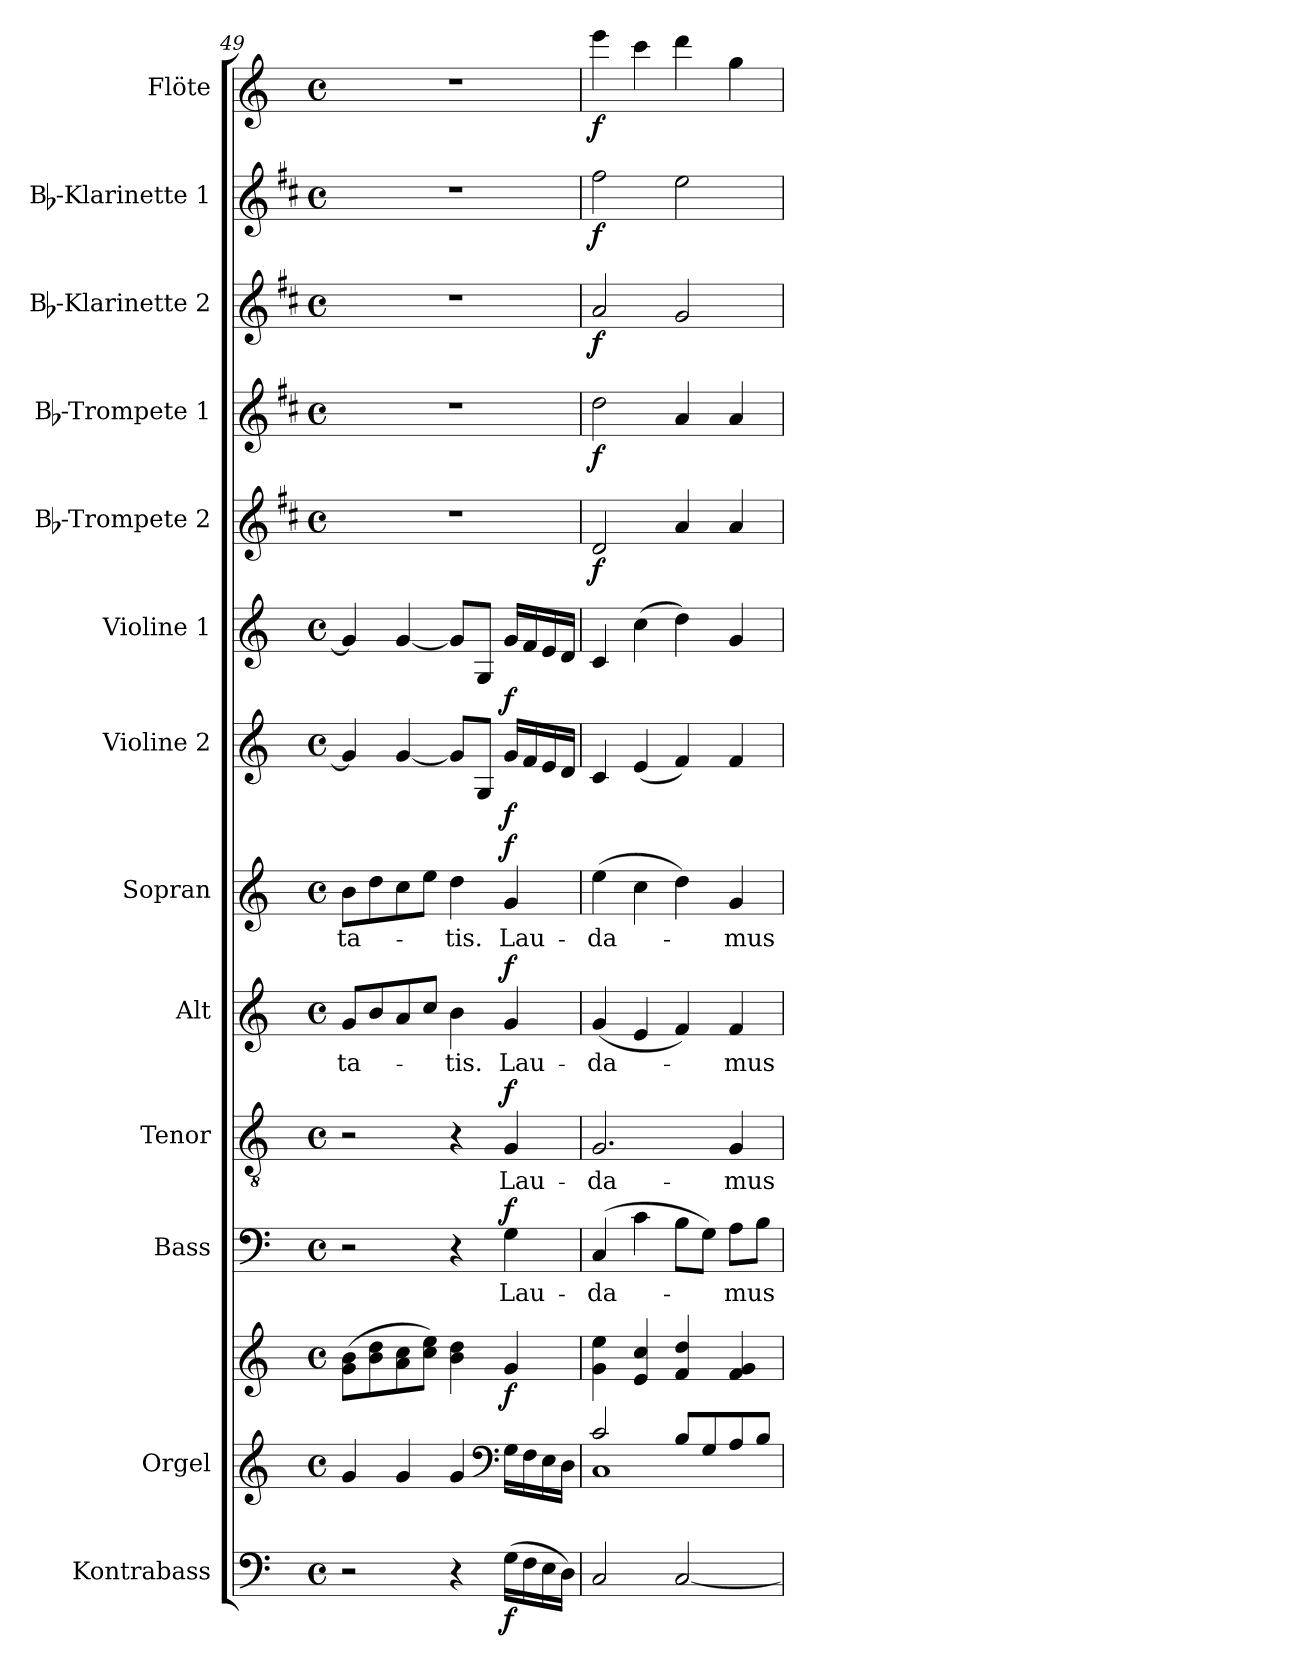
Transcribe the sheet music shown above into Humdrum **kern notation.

**kern	**dynam	**kern	**kern	**dynam	**kern	**text	**dynam	**kern	**text	**dynam	**kern	**text	**dynam	**kern	**text	**dynam	**kern	**dynam	**kern	**dynam	**kern	**dynam	**kern	**dynam	**kern	**dynam	**kern	**dynam	**kern	**dynam
*part13	*part13	*part12	*part12	*part12	*part11	*part11	*part11	*part10	*part10	*part10	*part9	*part9	*part9	*part8	*part8	*part8	*part7	*part7	*part6	*part6	*part5	*part5	*part4	*part4	*part3	*part3	*part2	*part2	*part1	*part1
*staff14	*staff14	*staff13	*staff12	*staff12/13	*staff11	*staff11	*staff11	*staff10	*staff10	*staff10	*staff9	*staff9	*staff9	*staff8	*staff8	*staff8	*staff7	*staff7	*staff6	*staff6	*staff5	*staff5	*staff4	*staff4	*staff3	*staff3	*staff2	*staff2	*staff1	*staff1
*I"Kontrabass	*	*I"Orgel	*	*	*I"Bass	*	*	*I"Tenor	*	*	*I"Alt	*	*	*I"Sopran	*	*	*I"Violine 2	*	*I"Violine 1	*	*I"Bb-Trompete 2	*	*I"Bb-Trompete 1	*	*I"Bb-Klarinette 2	*	*I"Bb-Klarinette 1	*	*I"Flöte	*
*I'Kb.	*	*I'Org.	*	*	*I'B.	*	*	*I'T.	*	*	*I'A.	*	*	*I'S.	*	*	*I'Vl. 2	*	*I'Vl. 1	*	*I'Bb Trp. 2	*	*I'Bb Trp. 1	*	*I'Bb Kl. 2	*	*I'Bb Kl. 1	*	*I'Fl.	*
*clefF4	*	*clefG2	*clefG2	*	*clefF4	*	*	*clefGv2	*	*	*clefG2	*	*	*clefG2	*	*	*clefG2	*	*clefG2	*	*clefG2	*	*clefG2	*	*clefG2	*	*clefG2	*	*clefG2	*
*ITrd7c12	*	*	*	*	*	*	*	*	*	*	*	*	*	*	*	*	*	*	*	*	*ITrd1c2	*	*ITrd1c2	*	*ITrd1c2	*	*ITrd1c2	*	*	*
*k[]	*	*k[]	*k[]	*	*k[]	*	*	*k[]	*	*	*k[]	*	*	*k[]	*	*	*k[]	*	*k[]	*	*k[]	*	*k[]	*	*k[]	*	*k[]	*	*k[]	*
*C:	*	*C:	*C:	*	*C:	*	*	*C:	*	*	*C:	*	*	*C:	*	*	*C:	*	*C:	*	*C:	*	*C:	*	*C:	*	*C:	*	*C:	*
*M4/4	*	*M4/4	*M4/4	*	*M4/4	*	*	*M4/4	*	*	*M4/4	*	*	*M4/4	*	*	*M4/4	*	*M4/4	*	*M4/4	*	*M4/4	*	*M4/4	*	*M4/4	*	*M4/4	*
*met(c)	*	*met(c)	*met(c)	*	*met(c)	*	*	*met(c)	*	*	*met(c)	*	*	*met(c)	*	*	*met(c)	*	*met(c)	*	*met(c)	*	*met(c)	*	*met(c)	*	*met(c)	*	*met(c)	*
=49	=49	=49	=49	=49	=49	=49	=49	=49	=49	=49	=49	=49	=49	=49	=49	=49	=49	=49	=49	=49	=49	=49	=49	=49	=49	=49	=49	=49	=49	=49
!	!	!	!	!	!	!	!	!	!	!	!	!LO:LY:b	!	!	!LO:LY:b	!	!	!	!	!	!	!	!	!	!	!	!	!	!	!
2r	.	4g/	(>8g\ 8b\L	.	2r	.	.	2r	.	.	8g/L	-ta-	.	8b\L	-ta-	.	4g/]	.	4g/]	.	1r	.	1r	.	1r	.	1r	.	1r	.
.	.	.	8b\ 8dd\	.	.	.	.	.	.	.	8b/	.	.	8dd\	.	.	.	.	.	.	.	.	.	.	.	.	.	.	.	.
.	.	4g/	8a\ 8cc\	.	.	.	.	.	.	.	8a/	.	.	8cc\	.	.	[4g/	.	[4g/	.	.	.	.	.	.	.	.	.	.	.
.	.	.	8cc\ 8ee\J)	.	.	.	.	.	.	.	8cc/J	.	.	8ee\J	.	.	.	.	.	.	.	.	.	.	.	.	.	.	.	.
!	!	!	!	!	!	!	!	!	!	!	!	!LO:LY:b	!	!	!LO:LY:b	!	!	!	!	!	!	!	!	!	!	!	!	!	!	!
4r	.	4g/	4b\ 4dd\	.	4r	.	.	4r	.	.	4b\	-tis.	.	4dd\	-tis.	.	8g/L]	.	8g/L]	.	.	.	.	.	.	.	.	.	.	.
.	.	.	.	.	.	.	.	.	.	.	.	.	.	.	.	.	8G/J	.	8G/J	.	.	.	.	.	.	.	.	.	.	.
*	*	*clefF4	*	*	*	*	*	*	*	*	*	*	*	*	*	*	*	*	*	*	*	*	*	*	*	*	*	*	*	*
!	!LO:DY:b	!	!	!LO:DY:b	!	!LO:LY:b	!LO:DY:a	!	!LO:LY:b	!LO:DY:a	!	!LO:LY:b	!LO:DY:a	!	!LO:LY:b	!LO:DY:a	!	!LO:DY:b	!	!LO:DY:b	!	!	!	!	!	!	!	!	!	!
(>16GG\LL	f	16G\LL	4g/	f	4G\	Lau-	f	4G/	Lau-	f	4g/	Lau-	f	4g/	Lau-	f	16g/LL	f	16g/LL	f	.	.	.	.	.	.	.	.	.	.
16FF\	.	16F\	.	.	.	.	.	.	.	.	.	.	.	.	.	.	16f/	.	16f/	.	.	.	.	.	.	.	.	.	.	.
16EE\	.	16E\	.	.	.	.	.	.	.	.	.	.	.	.	.	.	16e/	.	16e/	.	.	.	.	.	.	.	.	.	.	.
16DD\JJ)	.	16D\JJ	.	.	.	.	.	.	.	.	.	.	.	.	.	.	16d/JJ	.	16d/JJ	.	.	.	.	.	.	.	.	.	.	.
=50	=50	=50	=50	=50	=50	=50	=50	=50	=50	=50	=50	=50	=50	=50	=50	=50	=50	=50	=50	=50	=50	=50	=50	=50	=50	=50	=50	=50	=50	=50
*	*	*^	*	*	*	*	*	*	*	*	*	*	*	*	*	*	*	*	*	*	*	*	*	*	*	*	*	*	*	*
!	!	!	!	!	!	!	!LO:LY:b	!	!	!LO:LY:b	!	!	!LO:LY:b	!	!	!LO:LY:b	!	!	!	!	!	!	!LO:DY:b	!	!LO:DY:b	!	!LO:DY:b	!	!LO:DY:b	!	!LO:DY:b
2CC/	.	2c/	1C	4g\ 4ee\	.	(>4C/	-da-	.	2.G/	-da-	.	(<4g/	-da-	.	(>4ee\	-da-	.	4c/	.	4c/	.	2c/	f	2cc\	f	2g/	f	2ee\	f	4eee\	f
.	.	.	.	4e/ 4cc/	.	4c\	.	.	.	.	.	4e/	.	.	4cc\	.	.	(<4e/	.	(>4cc\	.	.	.	.	.	.	.	.	.	4ccc\	.
[2CC/	.	8B/L	.	4f/ 4dd/	.	8B\L	.	.	.	.	.	4f/)	.	.	4dd\)	.	.	4f/)	.	4dd\)	.	4g/	.	4g/	.	2f/	.	2dd\	.	4ddd\	.
.	.	8G/	.	.	.	8G\J)	.	.	.	.	.	.	.	.	.	.	.	.	.	.	.	.	.	.	.	.	.	.	.	.	.
!	!	!	!	!	!	!	!LO:LY:b	!	!	!LO:LY:b	!	!	!LO:LY:b	!	!	!LO:LY:b	!	!	!	!	!	!	!	!	!	!	!	!	!	!	!
.	.	8A/	.	4f/ 4g/	.	8A\L	-mus	.	4G/	-mus	.	4f/	-mus	.	4g/	-mus	.	4f/	.	4g/	.	4g/	.	4g/	.	.	.	.	.	4gg\	.
.	.	8B/J	.	.	.	8B\J	.	.	.	.	.	.	.	.	.	.	.	.	.	.	.	.	.	.	.	.	.	.	.	.	.
*	*	*v	*v	*	*	*	*	*	*	*	*	*	*	*	*	*	*	*	*	*	*	*	*	*	*	*	*	*	*	*	*
=	=	=	=	=	=	=	=	=	=	=	=	=	=	=	=	=	=	=	=	=	=	=	=	=	=	=	=	=	=	=
*-	*-	*-	*-	*-	*-	*-	*-	*-	*-	*-	*-	*-	*-	*-	*-	*-	*-	*-	*-	*-	*-	*-	*-	*-	*-	*-	*-	*-	*-	*-
